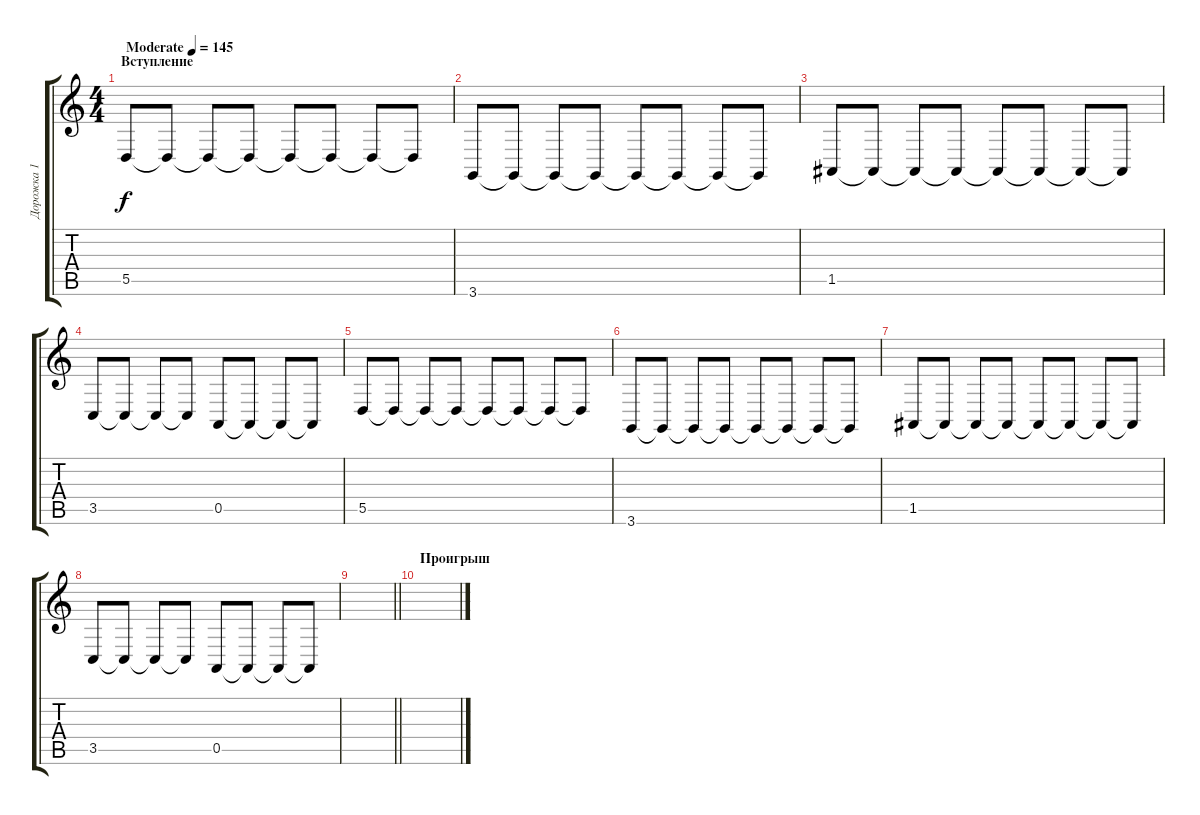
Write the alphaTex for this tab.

\track ("Дорожка 1" "Дорожка 1") {instrument acousticgrandpiano}
\staff {score tabs}
\tuning (E4 B3 G3 D3 A2 E2) {hide}
\ts (4 4)
\section ("" "Вступление")
\tempo (145 "Moderate")
\clef g2
\ks c
5.5.8{dy f instrument acousticgrandpiano} 5.5{t}.8 5.5{t}.8 5.5{t}.8 5.5{t}.8 5.5{t}.8 5.5{t}.8 5.5{t}.8 |
3.6.8 3.6{t}.8 3.6{t}.8 3.6{t}.8 3.6{t}.8 3.6{t}.8 3.6{t}.8 3.6{t}.8 |
1.5.8 1.5{t}.8 1.5{t}.8 1.5{t}.8 1.5{t}.8 1.5{t}.8 1.5{t}.8 1.5{t}.8 |
3.5.8 3.5{t}.8 3.5{t}.8 3.5{t}.8 0.5.8 0.5{t}.8 0.5{t}.8 0.5{t}.8 |
5.5.8 5.5{t}.8 5.5{t}.8 5.5{t}.8 5.5{t}.8 5.5{t}.8 5.5{t}.8 5.5{t}.8 |
3.6.8 3.6{t}.8 3.6{t}.8 3.6{t}.8 3.6{t}.8 3.6{t}.8 3.6{t}.8 3.6{t}.8 |
1.5.8 1.5{t}.8 1.5{t}.8 1.5{t}.8 1.5{t}.8 1.5{t}.8 1.5{t}.8 1.5{t}.8 |
3.5.8 3.5{t}.8 3.5{t}.8 3.5{t}.8 0.5.8 0.5{t}.8 0.5{t}.8 0.5{t}.8 |
\barLineRight lightlight
|
\section ("" "Проигрыш")
